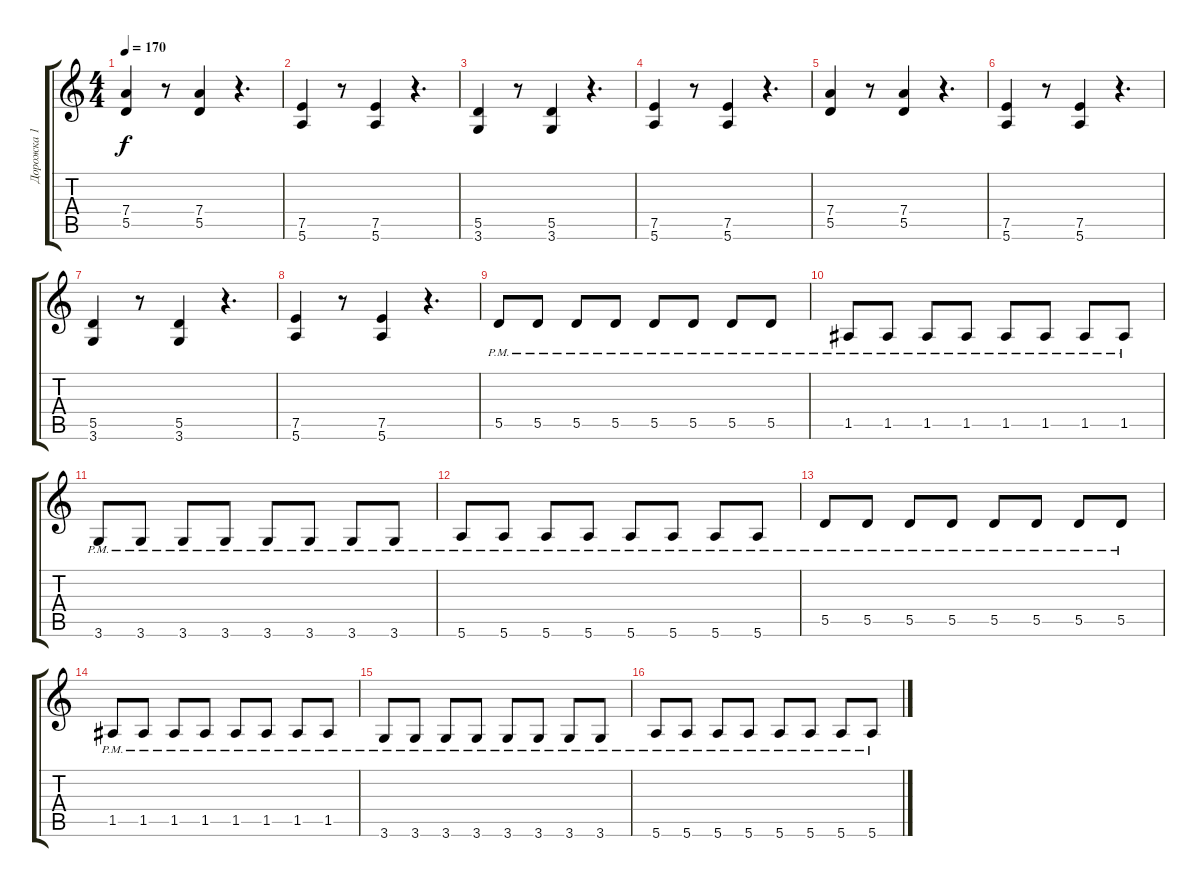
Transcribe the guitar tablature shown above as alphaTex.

\track ("Дорожка 1" "Дорожка 1") {instrument distortionguitar}
\staff {score tabs}
\tuning (E4 B3 G3 D3 A2 E2) {hide}
\ts (4 4)
\tempo 170
\clef g2
\ks c
(7.4 5.5).4{dy f} r.8 (7.4 5.5).4 r.4{d} |
(7.5 5.6).4 r.8 (7.5 5.6).4 r.4{d} |
(5.5 3.6).4 r.8 (5.5 3.6).4 r.4{d} |
(7.5 5.6).4 r.8 (7.5 5.6).4 r.4{d} |
(7.4 5.5).4 r.8 (7.4 5.5).4 r.4{d} |
(7.5 5.6).4 r.8 (7.5 5.6).4 r.4{d} |
(5.5 3.6).4 r.8 (5.5 3.6).4 r.4{d} |
(7.5 5.6).4 r.8 (7.5 5.6).4 r.4{d} |
5.5{pm}.8 5.5{pm}.8 5.5{pm}.8 5.5{pm}.8 5.5{pm}.8 5.5{pm}.8 5.5{pm}.8 5.5{pm}.8 |
1.5{pm}.8 1.5{pm}.8 1.5{pm}.8 1.5{pm}.8 1.5{pm}.8 1.5{pm}.8 1.5{pm}.8 1.5{pm}.8 |
3.6{pm}.8 3.6{pm}.8 3.6{pm}.8 3.6{pm}.8 3.6{pm}.8 3.6{pm}.8 3.6{pm}.8 3.6{pm}.8 |
5.6{pm}.8 5.6{pm}.8 5.6{pm}.8 5.6{pm}.8 5.6{pm}.8 5.6{pm}.8 5.6{pm}.8 5.6{pm}.8 |
5.5{pm}.8 5.5{pm}.8 5.5{pm}.8 5.5{pm}.8 5.5{pm}.8 5.5{pm}.8 5.5{pm}.8 5.5{pm}.8 |
1.5{pm}.8 1.5{pm}.8 1.5{pm}.8 1.5{pm}.8 1.5{pm}.8 1.5{pm}.8 1.5{pm}.8 1.5{pm}.8 |
3.6{pm}.8 3.6{pm}.8 3.6{pm}.8 3.6{pm}.8 3.6{pm}.8 3.6{pm}.8 3.6{pm}.8 3.6{pm}.8 |
5.6{pm}.8 5.6{pm}.8 5.6{pm}.8 5.6{pm}.8 5.6{pm}.8 5.6{pm}.8 5.6{pm}.8 5.6{pm}.8
